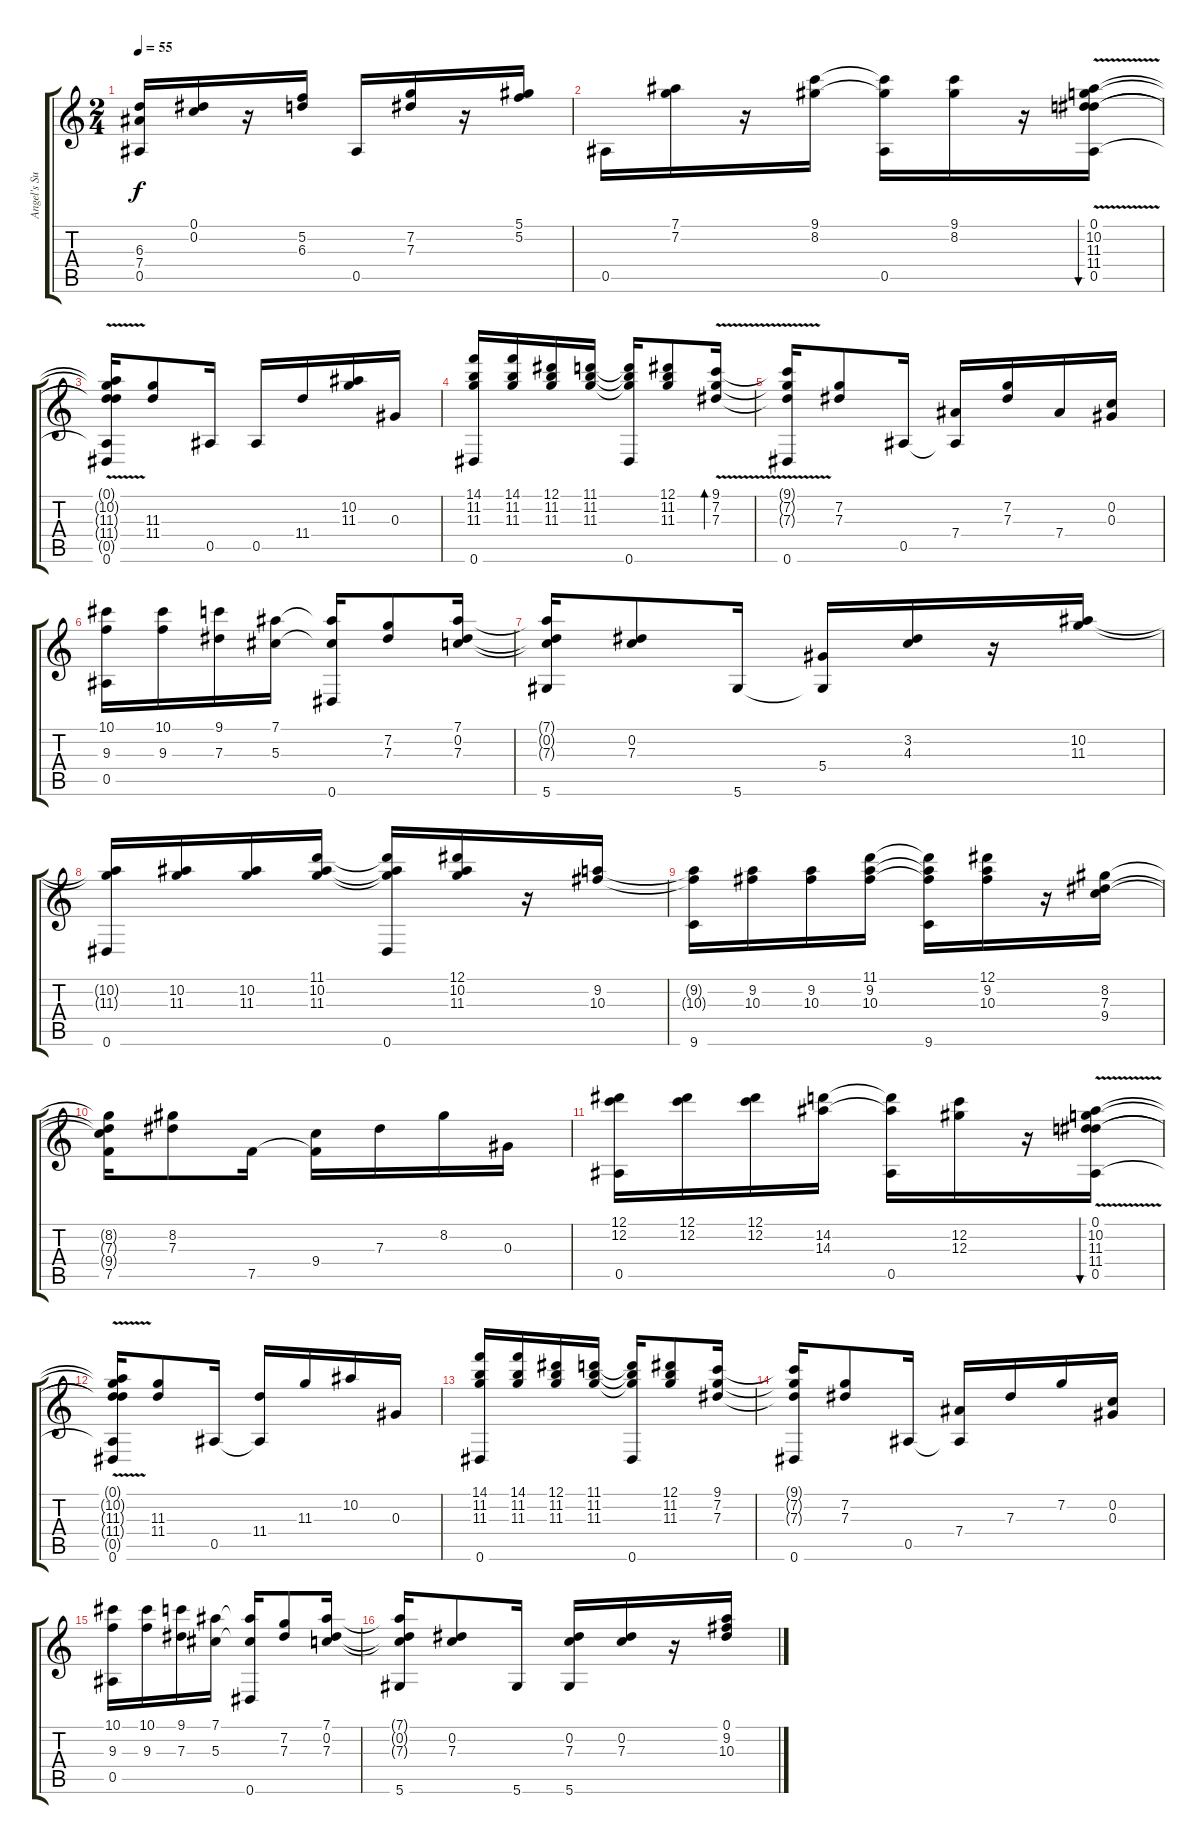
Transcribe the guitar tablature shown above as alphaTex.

\track ("Angel's Sunday" "Angel's Su") {instrument acousticguitarnylon}
\staff {score tabs}
\tuning (Eb4 C4 Ab3 Eb3 Bb2 Eb2) {hide}
\ts (2 4)
\tempo 55
\clef g2
\ks c
(6.3 7.4 0.5).16{dy f} (0.1 0.2).16 r.16 (5.2 6.3).16 0.5.16 (7.2 7.3).16 r.16 (5.1 5.2).16 |
0.5.16 (7.1 7.2).16 r.16 (9.1 8.2).16 (9.1{t} 8.2{t} 0.5).16 (9.1 8.2).16 r.16 (0.1{v} 10.2{v} 11.3 11.4 0.5).16{bu 480} |
(0.1{t} 10.2{t} 11.3{t} 11.4{t} 0.5{t} 0.6).16 (11.3 11.4).8 0.5.16 0.5.16 11.4.16 (10.2 11.3).16 0.3.16 |
(14.1 11.2 11.3 0.6).16 (14.1 11.2 11.3).16 (12.1 11.2 11.3).16 (11.1 11.2 11.3).16 (11.1{t} 11.2{t} 11.3{t} 0.6).16 (12.1 11.2 11.3).8 (9.1 7.2 7.3{v}).16{bd 480} |
(9.1{t} 7.2{t} 7.3{t} 0.6).16 (7.2 7.3).8 0.5.16 (7.4 0.5{t}).16 (7.2 7.3).16 7.4.16 (0.2 0.3).16 |
(10.1 9.3 0.5).16 (10.1 9.3).16 (9.1 7.3).16 (7.1 5.3).16 (7.1{t} 5.3{t} 0.6).16 (7.2 7.3).8 (7.1 0.2 7.3).16 |
(7.1{t} 0.2{t} 7.3{t} 5.6).16 (0.2 7.3).8 5.6.16 (5.4 5.6{t}).16 (3.2 4.3).16 r.16 (10.2 11.3).16 |
(10.2{t} 11.3{t} 0.6).16 (10.2 11.3).16 (10.2 11.3).16 (11.1 10.2 11.3).16 (11.1{t} 10.2{t} 11.3{t} 0.6).16 (12.1 10.2 11.3).16 r.16 (9.2 10.3).16 |
(9.2{t} 10.3{t} 9.6).16 (9.2 10.3).16 (9.2 10.3).16 (11.1 9.2 10.3).16 (11.1{t} 9.2{t} 10.3{t} 9.6).16 (12.1 9.2 10.3).16 r.16 (8.2 7.3 9.4).16 |
(8.2{t} 7.3{t} 9.4{t} 7.5).16 (8.2 7.3).8 7.5.16 (9.4 7.5{t}).16 7.3.16 8.2.16 0.3.16 |
(12.1 12.2 0.5).16 (12.1 12.2).16 (12.1 12.2).16 (14.2 14.3).16 (14.2{t} 14.3{t} 0.5).16 (12.2 12.3).16 r.16 (0.1{v} 10.2 11.3 11.4 0.5).16{bu 480} |
(0.1{t} 10.2{t} 11.3{t} 11.4{t} 0.5{t} 0.6).16 (11.3 11.4).8 0.5.16 (11.4 0.5{t}).16 11.3.16 10.2.16 0.3.16 |
(14.1 11.2 11.3 0.6).16 (14.1 11.2 11.3).16 (12.1 11.2 11.3).16 (11.1 11.2 11.3).16 (11.1{t} 11.2{t} 11.3{t} 0.6).16 (12.1 11.2 11.3).8 (9.1 7.2 7.3).16 |
(9.1{t} 7.2{t} 7.3{t} 0.6).16 (7.2 7.3).8 0.5.16 (7.4 0.5{t}).16 7.3.16 7.2.16 (0.2 0.3).16 |
(10.1 9.3 0.5).16 (10.1 9.3).16 (9.1 7.3).16 (7.1 5.3).16 (7.1{t} 5.3{t} 0.6).16 (7.2 7.3).8 (7.1 0.2 7.3).16 |
(7.1{t} 0.2{t} 7.3{t} 5.6).16 (0.2 7.3).8 5.6.16 (0.2 7.3 5.6).16 (0.2 7.3).16 r.16 (0.1 9.2 10.3).16
